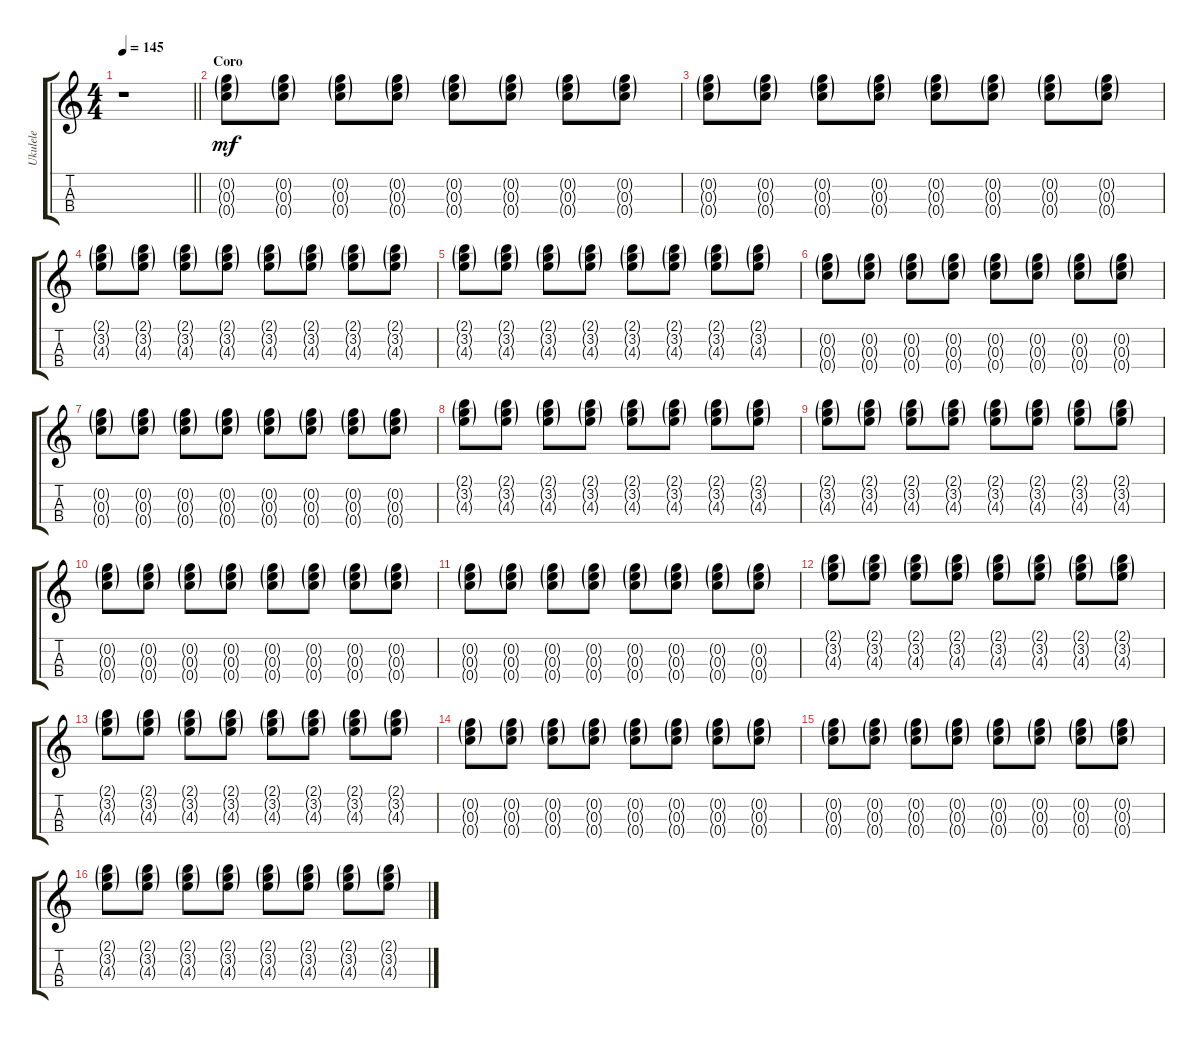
\track ("Ukulele" "Ukulele") {instrument acousticguitarnylon}
\staff {score tabs}
\tuning (A4 E4 C4 G4) {hide}
\ts (4 4)
\tempo 145
\clef g2
\barLineRight lightlight
\ks c
r.1{dy f} |
\section ("" "Coro")
(0.2{g} 0.3{g} 0.4{g}).8{dy mf} (0.2{g} 0.3{g} 0.4{g}).8 (0.2{g} 0.3{g} 0.4{g}).8 (0.2{g} 0.3{g} 0.4{g}).8 (0.2{g} 0.3{g} 0.4{g}).8 (0.2{g} 0.3{g} 0.4{g}).8 (0.2{g} 0.3{g} 0.4{g}).8 (0.2{g} 0.3{g} 0.4{g}).8 |
(0.2{g} 0.3{g} 0.4{g}).8 (0.2{g} 0.3{g} 0.4{g}).8 (0.2{g} 0.3{g} 0.4{g}).8 (0.2{g} 0.3{g} 0.4{g}).8 (0.2{g} 0.3{g} 0.4{g}).8 (0.2{g} 0.3{g} 0.4{g}).8 (0.2{g} 0.3{g} 0.4{g}).8 (0.2{g} 0.3{g} 0.4{g}).8 |
(2.1{g} 3.2{g} 4.3{g}).8 (2.1{g} 3.2{g} 4.3{g}).8 (2.1{g} 3.2{g} 4.3{g}).8 (2.1{g} 3.2{g} 4.3{g}).8 (2.1{g} 3.2{g} 4.3{g}).8 (2.1{g} 3.2{g} 4.3{g}).8 (2.1{g} 3.2{g} 4.3{g}).8 (2.1{g} 3.2{g} 4.3{g}).8 |
(2.1{g} 3.2{g} 4.3{g}).8 (2.1{g} 3.2{g} 4.3{g}).8 (2.1{g} 3.2{g} 4.3{g}).8 (2.1{g} 3.2{g} 4.3{g}).8 (2.1{g} 3.2{g} 4.3{g}).8 (2.1{g} 3.2{g} 4.3{g}).8 (2.1{g} 3.2{g} 4.3{g}).8 (2.1{g} 3.2{g} 4.3{g}).8 |
(0.2{g} 0.3{g} 0.4{g}).8 (0.2{g} 0.3{g} 0.4{g}).8 (0.2{g} 0.3{g} 0.4{g}).8 (0.2{g} 0.3{g} 0.4{g}).8 (0.2{g} 0.3{g} 0.4{g}).8 (0.2{g} 0.3{g} 0.4{g}).8 (0.2{g} 0.3{g} 0.4{g}).8 (0.2{g} 0.3{g} 0.4{g}).8 |
(0.2{g} 0.3{g} 0.4{g}).8 (0.2{g} 0.3{g} 0.4{g}).8 (0.2{g} 0.3{g} 0.4{g}).8 (0.2{g} 0.3{g} 0.4{g}).8 (0.2{g} 0.3{g} 0.4{g}).8 (0.2{g} 0.3{g} 0.4{g}).8 (0.2{g} 0.3{g} 0.4{g}).8 (0.2{g} 0.3{g} 0.4{g}).8 |
(2.1{g} 3.2{g} 4.3{g}).8 (2.1{g} 3.2{g} 4.3{g}).8 (2.1{g} 3.2{g} 4.3{g}).8 (2.1{g} 3.2{g} 4.3{g}).8 (2.1{g} 3.2{g} 4.3{g}).8 (2.1{g} 3.2{g} 4.3{g}).8 (2.1{g} 3.2{g} 4.3{g}).8 (2.1{g} 3.2{g} 4.3{g}).8 |
(2.1{g} 3.2{g} 4.3{g}).8 (2.1{g} 3.2{g} 4.3{g}).8 (2.1{g} 3.2{g} 4.3{g}).8 (2.1{g} 3.2{g} 4.3{g}).8 (2.1{g} 3.2{g} 4.3{g}).8 (2.1{g} 3.2{g} 4.3{g}).8 (2.1{g} 3.2{g} 4.3{g}).8 (2.1{g} 3.2{g} 4.3{g}).8 |
(0.2{g} 0.3{g} 0.4{g}).8 (0.2{g} 0.3{g} 0.4{g}).8 (0.2{g} 0.3{g} 0.4{g}).8 (0.2{g} 0.3{g} 0.4{g}).8 (0.2{g} 0.3{g} 0.4{g}).8 (0.2{g} 0.3{g} 0.4{g}).8 (0.2{g} 0.3{g} 0.4{g}).8 (0.2{g} 0.3{g} 0.4{g}).8 |
(0.2{g} 0.3{g} 0.4{g}).8 (0.2{g} 0.3{g} 0.4{g}).8 (0.2{g} 0.3{g} 0.4{g}).8 (0.2{g} 0.3{g} 0.4{g}).8 (0.2{g} 0.3{g} 0.4{g}).8 (0.2{g} 0.3{g} 0.4{g}).8 (0.2{g} 0.3{g} 0.4{g}).8 (0.2{g} 0.3{g} 0.4{g}).8 |
(2.1{g} 3.2{g} 4.3{g}).8 (2.1{g} 3.2{g} 4.3{g}).8 (2.1{g} 3.2{g} 4.3{g}).8 (2.1{g} 3.2{g} 4.3{g}).8 (2.1{g} 3.2{g} 4.3{g}).8 (2.1{g} 3.2{g} 4.3{g}).8 (2.1{g} 3.2{g} 4.3{g}).8 (2.1{g} 3.2{g} 4.3{g}).8 |
(2.1{g} 3.2{g} 4.3{g}).8 (2.1{g} 3.2{g} 4.3{g}).8 (2.1{g} 3.2{g} 4.3{g}).8 (2.1{g} 3.2{g} 4.3{g}).8 (2.1{g} 3.2{g} 4.3{g}).8 (2.1{g} 3.2{g} 4.3{g}).8 (2.1{g} 3.2{g} 4.3{g}).8 (2.1{g} 3.2{g} 4.3{g}).8 |
(0.2{g} 0.3{g} 0.4{g}).8 (0.2{g} 0.3{g} 0.4{g}).8 (0.2{g} 0.3{g} 0.4{g}).8 (0.2{g} 0.3{g} 0.4{g}).8 (0.2{g} 0.3{g} 0.4{g}).8 (0.2{g} 0.3{g} 0.4{g}).8 (0.2{g} 0.3{g} 0.4{g}).8 (0.2{g} 0.3{g} 0.4{g}).8 |
(0.2{g} 0.3{g} 0.4{g}).8 (0.2{g} 0.3{g} 0.4{g}).8 (0.2{g} 0.3{g} 0.4{g}).8 (0.2{g} 0.3{g} 0.4{g}).8 (0.2{g} 0.3{g} 0.4{g}).8 (0.2{g} 0.3{g} 0.4{g}).8 (0.2{g} 0.3{g} 0.4{g}).8 (0.2{g} 0.3{g} 0.4{g}).8 |
(2.1{g} 3.2{g} 4.3{g}).8 (2.1{g} 3.2{g} 4.3{g}).8 (2.1{g} 3.2{g} 4.3{g}).8 (2.1{g} 3.2{g} 4.3{g}).8 (2.1{g} 3.2{g} 4.3{g}).8 (2.1{g} 3.2{g} 4.3{g}).8 (2.1{g} 3.2{g} 4.3{g}).8 (2.1{g} 3.2{g} 4.3{g}).8
